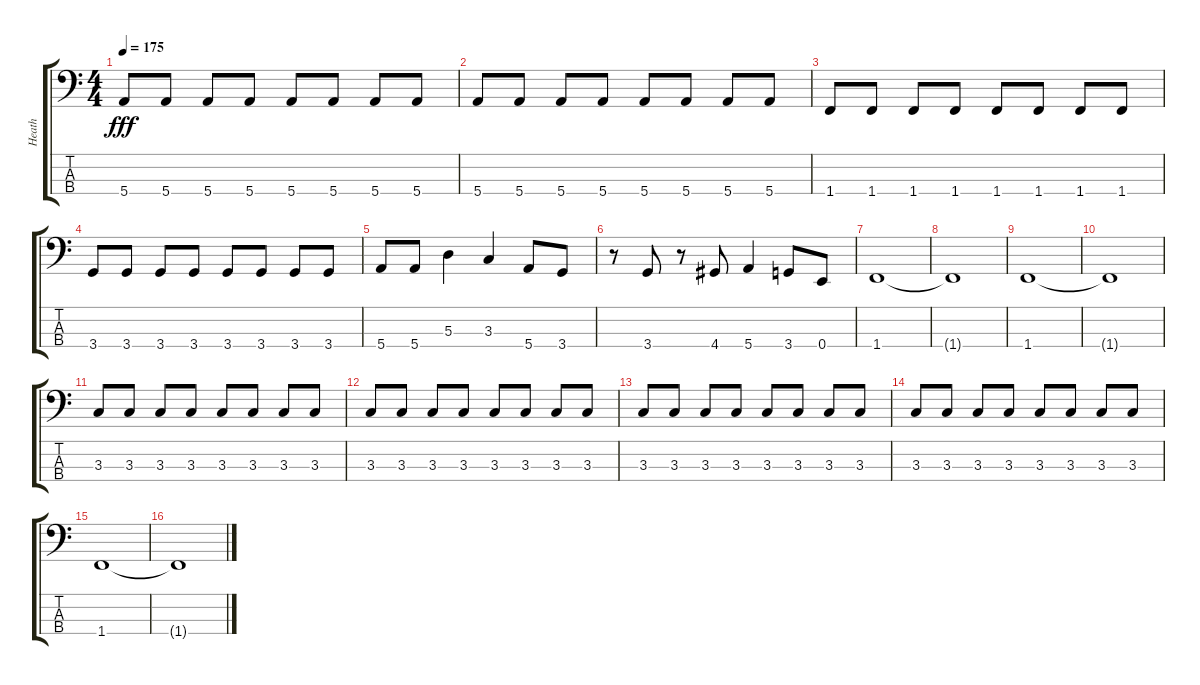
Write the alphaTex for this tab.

\track ("Heath" "Heath") {instrument electricbasspick}
\staff {score tabs}
\tuning (G2 D2 A1 E1) {hide}
\ts (4 4)
\tempo 175
\clef f4
\ks c
5.4.8{dy fff} 5.4.8 5.4.8 5.4.8 5.4.8 5.4.8 5.4.8 5.4.8 |
5.4.8 5.4.8 5.4.8 5.4.8 5.4.8 5.4.8 5.4.8 5.4.8 |
1.4.8 1.4.8 1.4.8 1.4.8 1.4.8 1.4.8 1.4.8 1.4.8 |
3.4.8 3.4.8 3.4.8 3.4.8 3.4.8 3.4.8 3.4.8 3.4.8 |
5.4.8 5.4.8 5.3.4 3.3.4 5.4.8 3.4.8 |
r.8 3.4.8 r.8 4.4.8 5.4.4 3.4.8 0.4.8 |
1.4.1 |
1.4{t}.1 |
1.4.1 |
1.4{t}.1 |
3.3.8 3.3.8 3.3.8 3.3.8 3.3.8 3.3.8 3.3.8 3.3.8 |
3.3.8 3.3.8 3.3.8 3.3.8 3.3.8 3.3.8 3.3.8 3.3.8 |
3.3.8 3.3.8 3.3.8 3.3.8 3.3.8 3.3.8 3.3.8 3.3.8 |
3.3.8 3.3.8 3.3.8 3.3.8 3.3.8 3.3.8 3.3.8 3.3.8 |
1.4.1 |
1.4{t}.1
